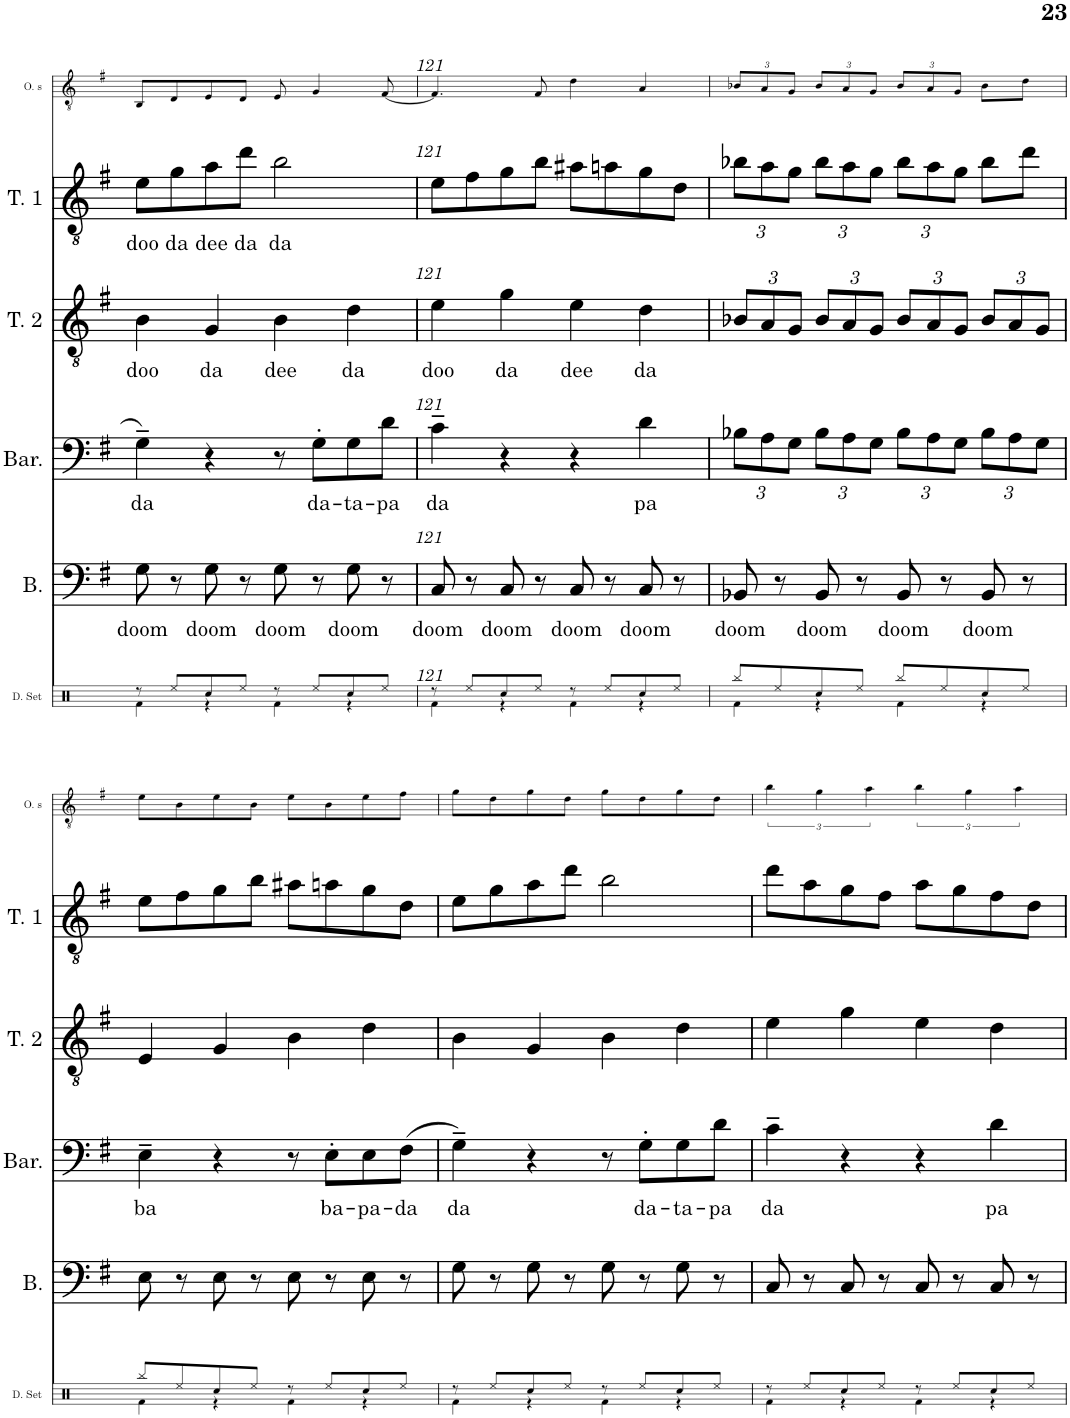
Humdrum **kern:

**kern	**kern	**text	**kern	**text	**kern	**text	**kern	**text	**kern	**kern
*part7	*part6	*part6	*part5	*part5	*part4	*part4	*part3	*part3	*part2	*part1
*staff7	*staff6	*staff6	*staff5	*staff5	*staff4	*staff4	*staff3	*staff3	*staff2	*staff1
*I"Drumset	*I"Bass	*	*I"Baritone	*	*I"Tenor 2	*	*I"Tenor 1	*	*I"Other solo	*I"Tenor Solo
*I'D. Set	*I'B.	*	*I'Bar.	*	*I'T. 2	*	*I'T. 1	*	*I'O. s	*I'T. s
!!LO:PB:g=z
*clefX	*clefF4	*	*clefF4	*	*clefGv2	*	*clefGv2	*	*clefGv2	*clefGv2
*k[]	*k[f#]	*	*k[f#]	*	*k[f#]	*	*k[f#]	*	*k[f#]	*k[f#]
*M4/4	*M4/4	*	*M4/4	*	*M4/4	*	*M4/4	*	*M4/4	*M4/4
=120	=120	=120	=120	=120	=120	=120	=120	=120	=120	=120
*^	*	*	*	*	*	*	*	*	*	*
!	!	!	!LO:LY:b	!	!LO:LY:b	!	!LO:LY:b	!	!LO:LY:b	!	!
8r	4Rf\	8G\	doom	4G~\	da	4B\	doo	8e\L	doo	8BB/L	1r
!	!	!	!	!	!	!	!	!	!LO:LY:b	!	!
8Ree/L	.	8r	.	.	.	.	.	8g\	da	8D/	.
!	!	!	!LO:LY:b	!	!	!	!LO:LY:b	!	!LO:LY:b	!	!
8Rcc/	4r	8G\	doom	4r	.	4G/	da	8a\	dee	8E/	.
!	!	!	!	!	!	!	!	!	!LO:LY:b	!	!
8Ree/J	.	8r	.	.	.	.	.	8dd\J	da	8D/J	.
!	!	!	!LO:LY:b	!	!	!	!LO:LY:b	!	!LO:LY:b	!	!
8r	4Rf\	8G\	doom	8r	.	4B\	dee	2b\	da	8E/	.
!	!	!	!	!	!LO:LY:b	!	!	!	!	!	!
8Ree/L	.	8r	.	8G'\L	da-	.	.	.	.	4G/	.
!	!	!	!LO:LY:b	!	!LO:LY:b	!	!LO:LY:b	!	!	!	!
8Rcc/	4r	8G\	doom	8G\	-ta-	4d\	da	.	.	.	.
!	!	!	!	!	!LO:LY:b	!	!	!	!	!	!
8Ree/J	.	8r	.	8d\J	-pa	.	.	.	.	[8F#/	.
=121	=121	=121	=121	=121	=121	=121	=121	=121	=121	=121	=121
!	!	!	!LO:LY:b	!	!LO:LY:b	!	!LO:LY:b	!	!	!	!
8r	4Rf\	8C/	doom	4c~\	da	4e\	doo	8e\L	.	4.F#/]	1r
8Ree/L	.	8r	.	.	.	.	.	8f#\	.	.	.
!	!	!	!LO:LY:b	!	!	!	!LO:LY:b	!	!	!	!
8Rcc/	4r	8C/	doom	4r	.	4g\	da	8g\	.	.	.
8Ree/J	.	8r	.	.	.	.	.	8b\J	.	8F#/	.
!	!	!	!LO:LY:b	!	!	!	!LO:LY:b	!	!	!	!
8r	4Rf\	8C/	doom	4r	.	4e\	dee	8a#X\L	.	4d\	.
8Ree/L	.	8r	.	.	.	.	.	8an\	.	.	.
!	!	!	!LO:LY:b	!	!LO:LY:b	!	!LO:LY:b	!	!	!	!
8Rcc/	4r	8C/	doom	4d\	pa	4d\	da	8g\	.	4A/	.
8Ree/J	.	8r	.	.	.	.	.	8d\J	.	.	.
=122	=122	=122	=122	=122	=122	=122	=122	=122	=122	=122	=122
!	!	!	!LO:LY:b	!	!	!	!	!	!	!	!
*	*	*	*	*Xbrackettup	*	*Xbrackettup	*	*Xbrackettup	*	*Xbrackettup	*
8Rbb/L	4Rf\	8BB-X/	doom	12B-X\L	.	12B-X/L	.	12b-X\L	.	12B-X/L	1r
.	.	.	.	12A\	.	12A/	.	12a\	.	12A/	.
8Ree/	.	8r	.	.	.	.	.	.	.	.	.
.	.	.	.	12G\J	.	12G/J	.	12g\J	.	12G/J	.
!	!	!	!LO:LY:b	!	!	!	!	!	!	!	!
8Rcc/	4r	8BB-/	doom	12B-\L	.	12B-/L	.	12b-\L	.	12B-/L	.
.	.	.	.	12A\	.	12A/	.	12a\	.	12A/	.
8Ree/J	.	8r	.	.	.	.	.	.	.	.	.
.	.	.	.	12G\J	.	12G/J	.	12g\J	.	12G/J	.
!	!	!	!LO:LY:b	!	!	!	!	!	!	!	!
8Rbb/L	4Rf\	8BB-/	doom	12B-\L	.	12B-/L	.	12b-\L	.	12B-/L	.
.	.	.	.	12A\	.	12A/	.	12a\	.	12A/	.
8Ree/	.	8r	.	.	.	.	.	.	.	.	.
.	.	.	.	12G\J	.	12G/J	.	12g\J	.	12G/J	.
!	!	!	!LO:LY:b	!	!	!	!	!	!	!	!
8Rcc/	4r	8BB-/	doom	12B-\L	.	12B-/L	.	8b-\L	.	8B-\L	.
.	.	.	.	12A\	.	12A/	.	.	.	.	.
8Ree/J	.	8r	.	.	.	.	.	8dd\J	.	8d\J	.
.	.	.	.	12G\J	.	12G/J	.	.	.	.	.
!!LO:LB:g=z
=123	=123	=123	=123	=123	=123	=123	=123	=123	=123	=123	=123
!	!	!	!	!	!LO:LY:b	!	!	!	!	!	!
8Rbb/L	4Rf\	8E\	.	4E~\	ba	4E/	.	8e\L	.	8e\L	1r
8Ree/	.	8r	.	.	.	.	.	8f#\	.	8B\	.
8Rcc/	4r	8E\	.	4r	.	4G/	.	8g\	.	8e\	.
8Ree/J	.	8r	.	.	.	.	.	8b\J	.	8B\J	.
8r	4Rf\	8E\	.	8r	.	4B\	.	8a#X\L	.	8e\L	.
!	!	!	!	!	!LO:LY:b	!	!	!	!	!	!
8Ree/L	.	8r	.	8E'\L	ba-	.	.	8an\	.	8B\	.
!	!	!	!	!	!LO:LY:b	!	!	!	!	!	!
8Rcc/	4r	8E\	.	8E\	-pa-	4d\	.	8g\	.	8e\	.
!	!	!	!	!	!LO:LY:b	!	!	!	!	!	!
8Ree/J	.	8r	.	(8F#\J	-da	.	.	8d\J	.	8f#\J	.
=124	=124	=124	=124	=124	=124	=124	=124	=124	=124	=124	=124
!	!	!	!	!	!LO:LY:b	!	!	!	!	!	!
8r	4Rf\	8G\	.	4G~\)	da	4B\	.	8e\L	.	8g\L	1r
8Ree/L	.	8r	.	.	.	.	.	8g\	.	8d\	.
8Rcc/	4r	8G\	.	4r	.	4G/	.	8a\	.	8g\	.
8Ree/J	.	8r	.	.	.	.	.	8dd\J	.	8d\J	.
8r	4Rf\	8G\	.	8r	.	4B\	.	2b\	.	8g\L	.
!	!	!	!	!	!LO:LY:b	!	!	!	!	!	!
8Ree/L	.	8r	.	8G'\L	da-	.	.	.	.	8d\	.
!	!	!	!	!	!LO:LY:b	!	!	!	!	!	!
8Rcc/	4r	8G\	.	8G\	-ta-	4d\	.	.	.	8g\	.
!	!	!	!	!	!LO:LY:b	!	!	!	!	!	!
8Ree/J	.	8r	.	8d\J	-pa	.	.	.	.	8d\J	.
=125	=125	=125	=125	=125	=125	=125	=125	=125	=125	=125	=125
!	!	!	!	!	!LO:LY:b	!	!	!	!	!	!
*	*	*	*	*	*	*	*	*	*	*brackettup	*
8r	4Rf\	8C/	.	4c~\	da	4e\	.	8dd\L	.	6b\	1r
8Ree/L	.	8r	.	.	.	.	.	8a\	.	.	.
.	.	.	.	.	.	.	.	.	.	6g\	.
8Rcc/	4r	8C/	.	4r	.	4g\	.	8g\	.	.	.
.	.	.	.	.	.	.	.	.	.	6a\	.
8Ree/J	.	8r	.	.	.	.	.	8f#\J	.	.	.
8r	4Rf\	8C/	.	4r	.	4e\	.	8a\L	.	6b\	.
8Ree/L	.	8r	.	.	.	.	.	8g\	.	.	.
.	.	.	.	.	.	.	.	.	.	6g\	.
!	!	!	!	!	!LO:LY:b	!	!	!	!	!	!
8Rcc/	4r	8C/	.	4d\	pa	4d\	.	8f#\	.	.	.
.	.	.	.	.	.	.	.	.	.	6a\	.
8Ree/J	.	8r	.	.	.	.	.	8d\J	.	.	.
*v	*v	*	*	*	*	*	*	*	*	*	*
=	=	=	=	=	=	=	=	=	=	=
*-	*-	*-	*-	*-	*-	*-	*-	*-	*-	*-
